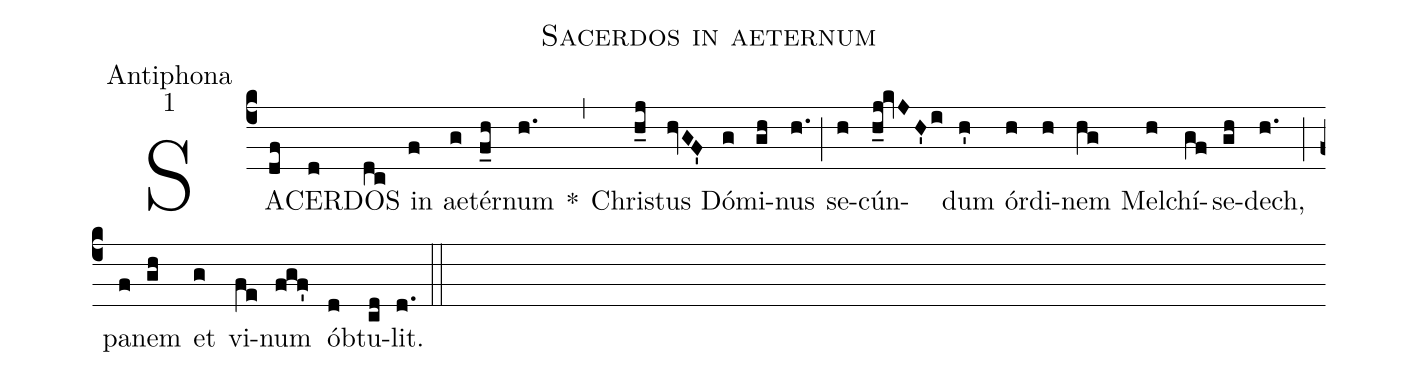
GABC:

name:Sacerdos in aeternum;
office-part:Antiphona;
mode:1;
%%
(c4) SA(df)CER(d)DOS(dc) in(f) ae(g)tér(f_h)num(h.) *(,) Chri(h_j)stus(hvGF') Dó(g)mi(gh)nus(h.) (;) se(h)cún(h_j!kvJH'i)dum(h') ór(h)di(h)nem(hg) Mel(h)chí(gf)se(gh)dech,(h.) (;) pa(f)nem(gh) et(g) vi(fe)num(fgf') ób(d)tu(cd)lit.(d.) (::)
